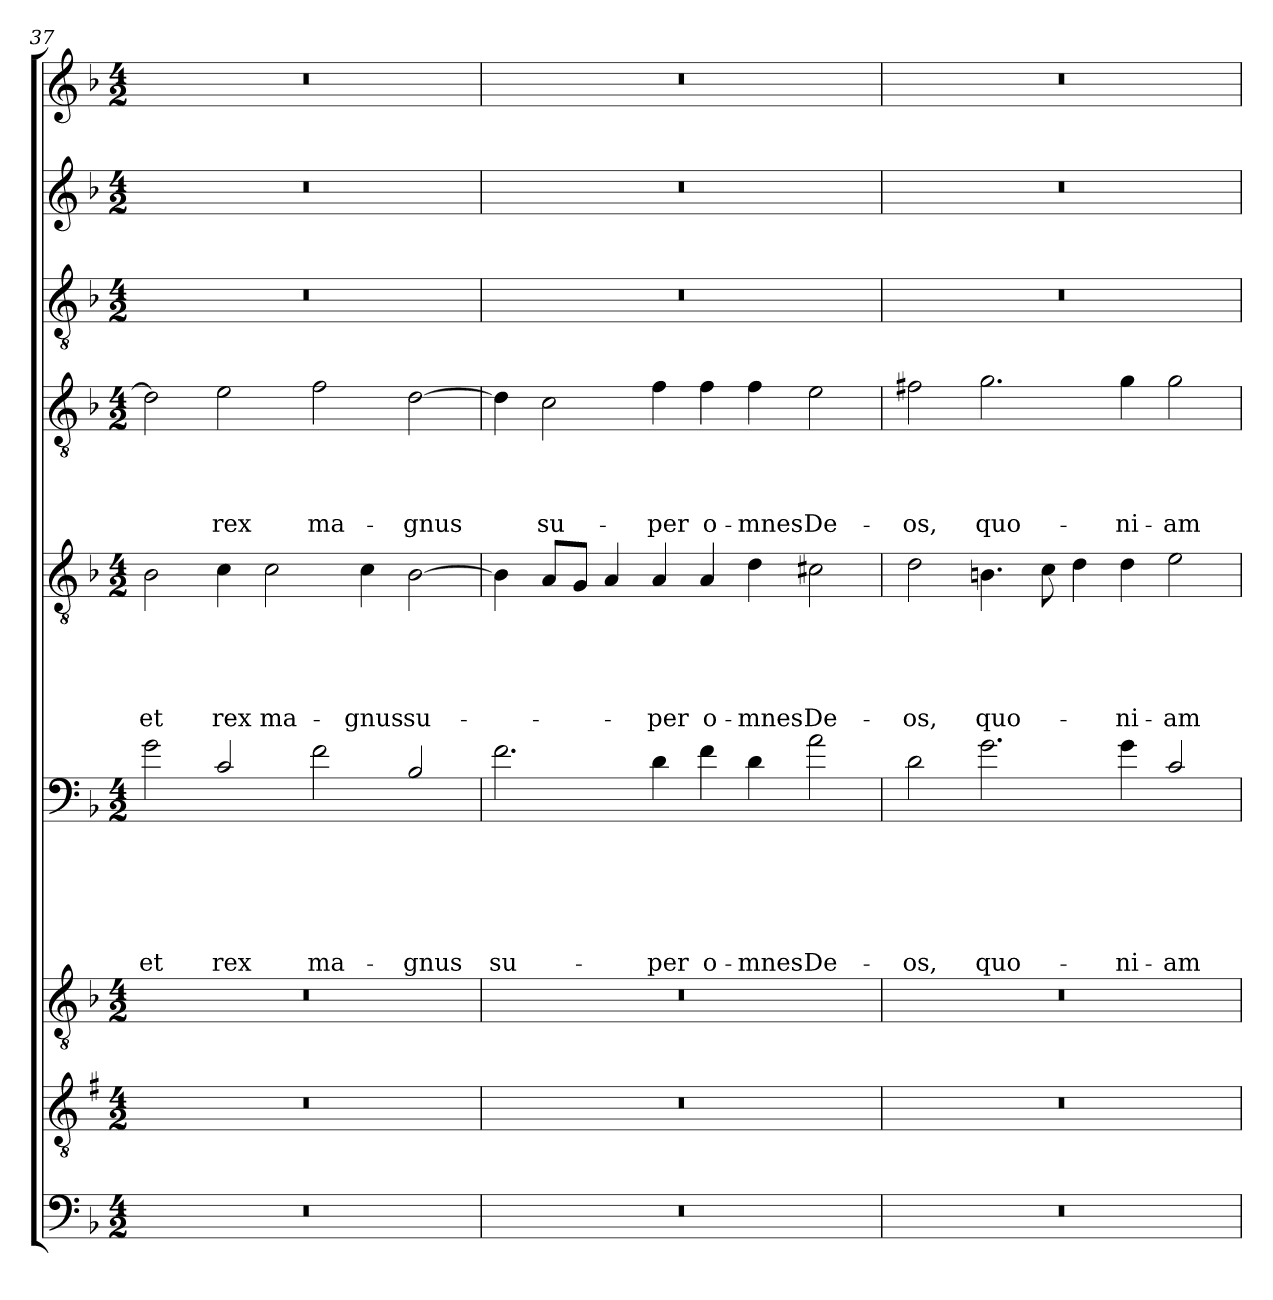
**kern	**kern	**kern	**kern	**text	**text	**text	**text	**text	**text	**kern	**text	**text	**text	**text	**text	**kern	**text	**text	**text	**text	**kern	**kern	**kern
*part9	*part8	*part7	*part6	*part6	*part6	*part6	*part6	*part6	*part6	*part5	*part5	*part5	*part5	*part5	*part5	*part4	*part4	*part4	*part4	*part4	*part3	*part2	*part1
*staff9	*staff8	*staff7	*staff6	*staff6	*staff6	*staff6	*staff6	*staff6	*staff6	*staff5	*staff5	*staff5	*staff5	*staff5	*staff5	*staff4	*staff4	*staff4	*staff4	*staff4	*staff3	*staff2	*staff1
!!LO:LB:g=z
*clefF4	*clefGv2	*clefGv2	*clefF4	*	*	*	*	*	*	*clefGv2	*	*	*	*	*	*clefGv2	*	*	*	*	*clefGv2	*clefG2	*clefG2
*	*ITrd1c2	*	*ITrd8c14	*	*	*	*	*	*	*	*	*	*	*	*	*	*	*	*	*	*	*	*
*k[b-]	*k[b-]	*k[b-]	*k[b-]	*	*	*	*	*	*	*k[b-]	*	*	*	*	*	*k[b-]	*	*	*	*	*k[b-]	*k[b-]	*k[b-]
*F:	*F:	*F:	*F:	*	*	*	*	*	*	*F:	*	*	*	*	*	*F:	*	*	*	*	*F:	*F:	*F:
*M4/2	*M4/2	*M4/2	*M4/2	*	*	*	*	*	*	*M4/2	*	*	*	*	*	*M4/2	*	*	*	*	*M4/2	*M4/2	*M4/2
=37	=37	=37	=37	=37	=37	=37	=37	=37	=37	=37	=37	=37	=37	=37	=37	=37	=37	=37	=37	=37	=37	=37	=37
!	!	!	!	!	!	!	!	!	!LO:LY:b	!	!	!	!	!	!LO:LY:b	!	!	!	!	!	!	!	!
0r	0r	0r	2G\	.	.	.	.	.	et	2B-\	.	.	.	.	et	2d\]	.	.	.	.	0r	0r	0r
!	!	!	!	!	!	!	!	!	!LO:LY:b	!	!	!	!	!	!LO:LY:b	!	!	!	!	!LO:LY:b	!	!	!
.	.	.	2C/	.	.	.	.	.	rex	4c\	.	.	.	.	rex	2e\	.	.	.	rex	.	.	.
!	!	!	!	!	!	!	!	!	!	!	!	!	!	!	!LO:LY:b	!	!	!	!	!	!	!	!
.	.	.	.	.	.	.	.	.	.	2c\	.	.	.	.	ma-	.	.	.	.	.	.	.	.
!	!	!	!	!	!	!	!	!	!LO:LY:b	!	!	!	!	!	!	!	!	!	!	!LO:LY:b	!	!	!
.	.	.	2F\	.	.	.	.	.	ma-	.	.	.	.	.	.	2f\	.	.	.	ma-	.	.	.
!	!	!	!	!	!	!	!	!	!	!	!	!	!	!	!LO:LY:b	!	!	!	!	!	!	!	!
.	.	.	.	.	.	.	.	.	.	4c\	.	.	.	.	-gnus	.	.	.	.	.	.	.	.
!	!	!	!	!	!	!	!	!	!LO:LY:b	!	!	!	!	!	!LO:LY:b	!	!	!	!	!LO:LY:b	!	!	!
.	.	.	2BB-/	.	.	.	.	.	-gnus	[2B-\	.	.	.	.	su-	[2d\	.	.	.	-gnus	.	.	.
=38	=38	=38	=38	=38	=38	=38	=38	=38	=38	=38	=38	=38	=38	=38	=38	=38	=38	=38	=38	=38	=38	=38	=38
!	!	!	!	!	!	!	!	!	!LO:LY:b	!	!	!	!	!	!	!	!	!	!	!	!	!	!
0r	0r	0r	2.F\	.	.	.	.	.	su-	4B-\]	.	.	.	.	.	4d\]	.	.	.	.	0r	0r	0r
!	!	!	!	!	!	!	!	!	!	!	!	!	!	!	!	!	!	!	!	!LO:LY:b	!	!	!
.	.	.	.	.	.	.	.	.	.	8A/L	.	.	.	.	.	2c\	.	.	.	su-	.	.	.
.	.	.	.	.	.	.	.	.	.	8G/J	.	.	.	.	.	.	.	.	.	.	.	.	.
.	.	.	.	.	.	.	.	.	.	4A/	.	.	.	.	.	.	.	.	.	.	.	.	.
!	!	!	!	!	!	!	!	!	!LO:LY:b	!	!	!	!	!	!LO:LY:b	!	!	!	!	!LO:LY:b	!	!	!
.	.	.	4D\	.	.	.	.	.	-per	4A/	.	.	.	.	-per	4f\	.	.	.	-per	.	.	.
!	!	!	!	!	!	!	!	!	!LO:LY:b	!	!	!	!	!	!LO:LY:b	!	!	!	!	!LO:LY:b	!	!	!
.	.	.	4F\	.	.	.	.	.	o-	4A/	.	.	.	.	o-	4f\	.	.	.	o-	.	.	.
!	!	!	!	!	!	!	!	!	!LO:LY:b	!	!	!	!	!	!LO:LY:b	!	!	!	!	!LO:LY:b	!	!	!
.	.	.	4D\	.	.	.	.	.	-mnes	4d\	.	.	.	.	-mnes	4f\	.	.	.	-mnes	.	.	.
!	!	!	!	!	!	!	!	!	!LO:LY:b	!	!	!	!	!	!LO:LY:b	!	!	!	!	!LO:LY:b	!	!	!
.	.	.	2A\	.	.	.	.	.	De-	2c#X\	.	.	.	.	De-	2e\	.	.	.	De-	.	.	.
=39	=39	=39	=39	=39	=39	=39	=39	=39	=39	=39	=39	=39	=39	=39	=39	=39	=39	=39	=39	=39	=39	=39	=39
!	!	!	!	!	!	!	!	!	!LO:LY:b	!	!	!	!	!	!LO:LY:b	!	!	!	!	!LO:LY:b	!	!	!
0r	0r	0r	2D\	.	.	.	.	.	-os,	2d\	.	.	.	.	-os,	2f#X\	.	.	.	-os,	0r	0r	0r
!	!	!	!	!	!	!	!	!	!LO:LY:b	!	!	!	!	!	!LO:LY:b	!	!	!	!	!LO:LY:b	!	!	!
.	.	.	2.G\	.	.	.	.	.	quo-	4.Bn\	.	.	.	.	quo-	2.g\	.	.	.	quo-	.	.	.
.	.	.	.	.	.	.	.	.	.	8c\	.	.	.	.	.	.	.	.	.	.	.	.	.
.	.	.	.	.	.	.	.	.	.	4d\	.	.	.	.	.	.	.	.	.	.	.	.	.
!	!	!	!	!	!	!	!	!	!LO:LY:b	!	!	!	!	!	!LO:LY:b	!	!	!	!	!LO:LY:b	!	!	!
.	.	.	4G\	.	.	.	.	.	-ni-	4d\	.	.	.	.	-ni-	4g\	.	.	.	-ni-	.	.	.
!	!	!	!	!	!	!	!	!	!LO:LY:b	!	!	!	!	!	!LO:LY:b	!	!	!	!	!LO:LY:b	!	!	!
.	.	.	2C/	.	.	.	.	.	-am	2e\	.	.	.	.	-am	2g\	.	.	.	-am	.	.	.
=	=	=	=	=	=	=	=	=	=	=	=	=	=	=	=	=	=	=	=	=	=	=	=
*-	*-	*-	*-	*-	*-	*-	*-	*-	*-	*-	*-	*-	*-	*-	*-	*-	*-	*-	*-	*-	*-	*-	*-
